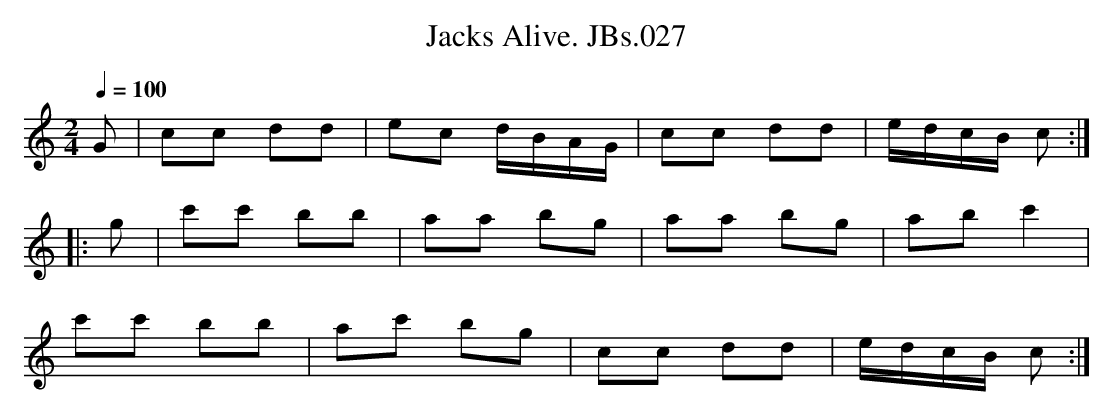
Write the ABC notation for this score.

X:1
T:Jacks Alive. JBs.027
M:2/4
L:1/8
Q:1/4=100
K:C major
G|cc dd|ec d/B/A/G/|cc dd|e/d/c/B/ c:|!
|:g|c'c' bb|aa bg|aa bg|ab c'2|!
c'c' bb|ac' bg|cc dd|e/d/c/B/ c:|
